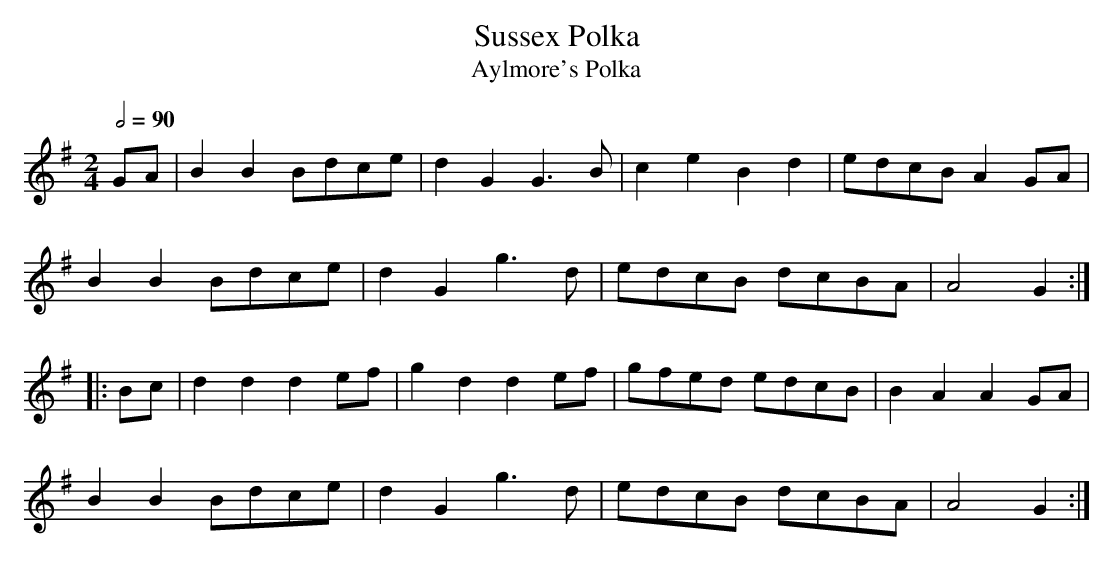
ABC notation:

X:1
T:Sussex Polka
T:Aylmore's Polka
M:2/4
L:1/8
Q:1/2=90
K:G
GA|B2B2 Bdce|d2G2 G3B|c2e2 B2d2|edcB A2GA|
B2B2 Bdce|d2G2 g3d|edcB dcBA|A4 G2:|
|:Bc|d2d2 d2ef|g2d2 d2ef|gfed edcB|B2A2 A2GA|
B2B2 Bdce|d2G2 g3d|edcB dcBA|A4 G2:|
